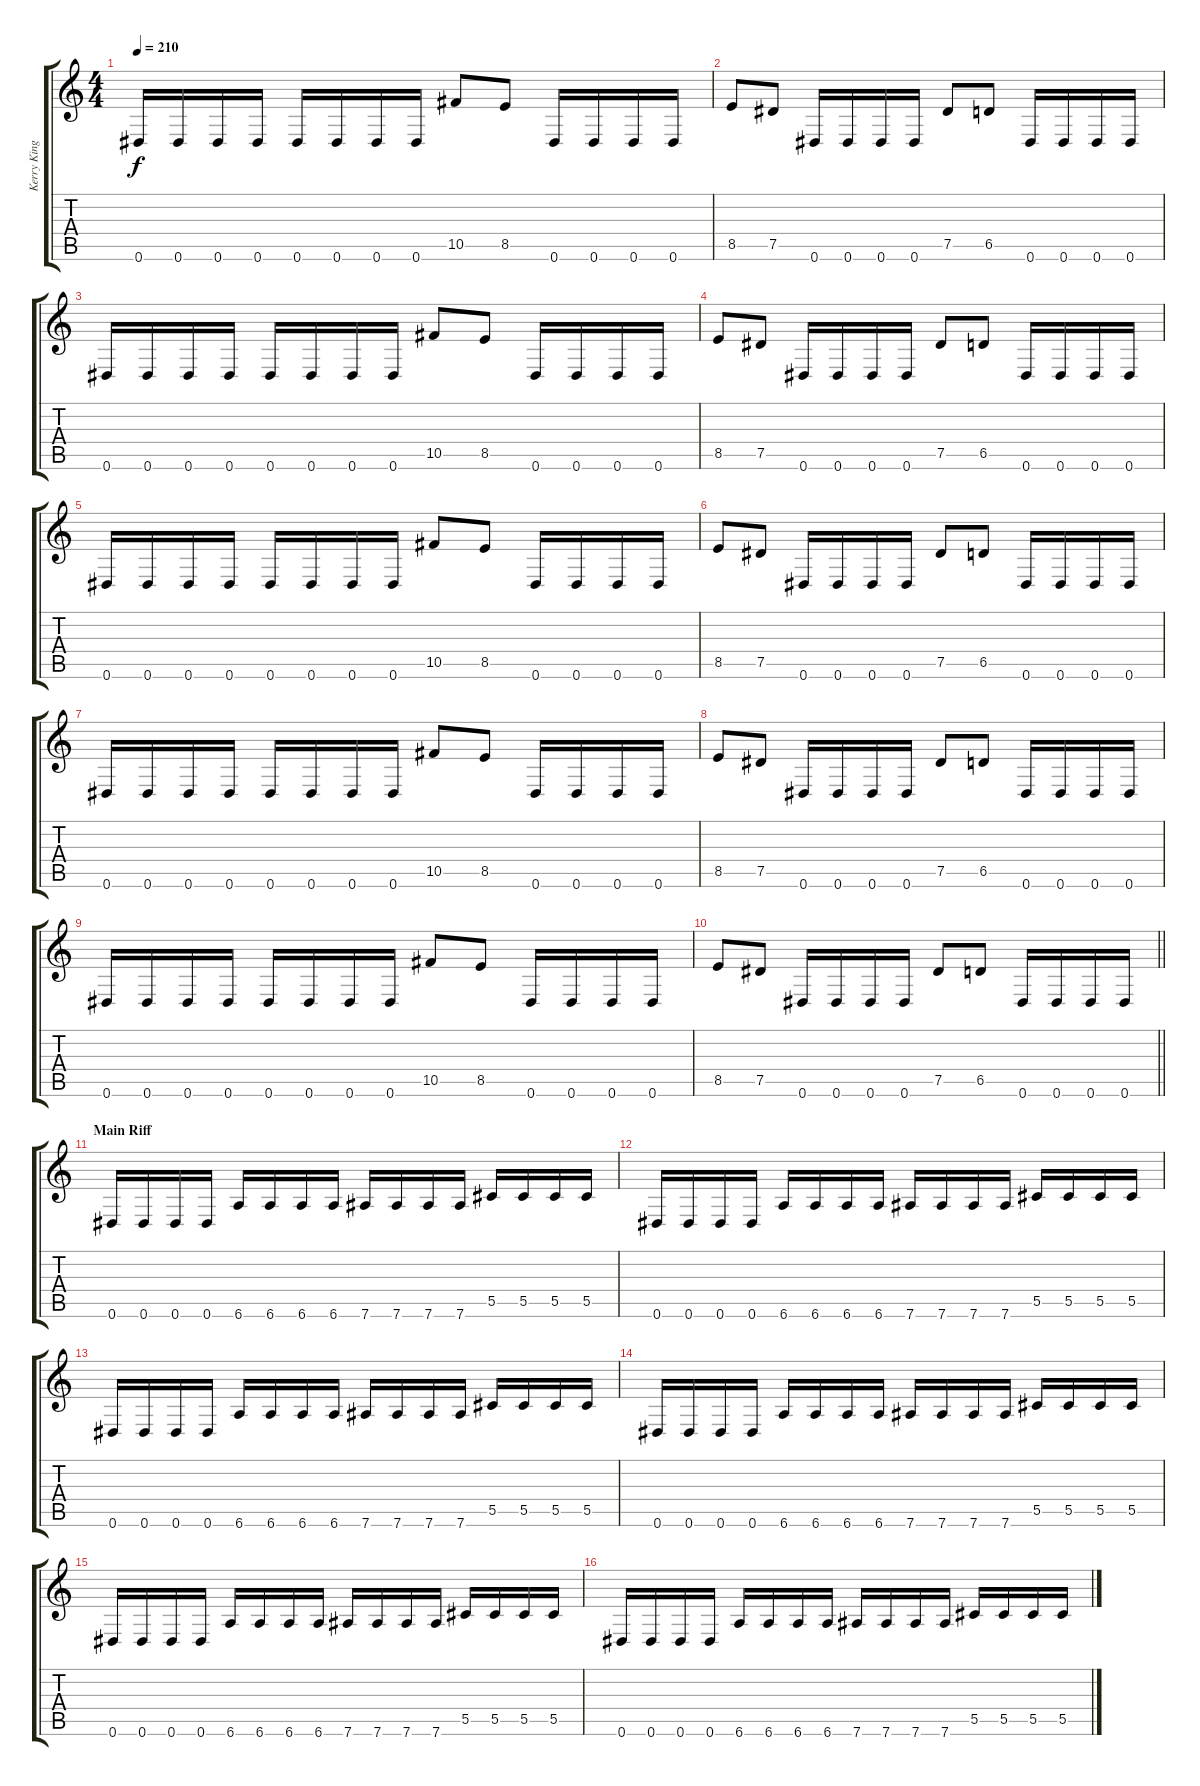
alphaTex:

\track ("Kerry King" "Kerry King") {instrument distortionguitar}
\staff {score tabs}
\tuning (Eb4 Bb3 Gb3 Db3 Ab2 Eb2) {hide}
\ts (4 4)
\tempo 210
\clef g2
\ks c
0.6.16{dy f} 0.6.16 0.6.16 0.6.16 0.6.16 0.6.16 0.6.16 0.6.16 10.5.8 8.5.8 0.6.16 0.6.16 0.6.16 0.6.16 |
8.5.8 7.5.8 0.6.16 0.6.16 0.6.16 0.6.16 7.5.8 6.5.8 0.6.16 0.6.16 0.6.16 0.6.16 |
0.6.16 0.6.16 0.6.16 0.6.16 0.6.16 0.6.16 0.6.16 0.6.16 10.5.8 8.5.8 0.6.16 0.6.16 0.6.16 0.6.16 |
8.5.8 7.5.8 0.6.16 0.6.16 0.6.16 0.6.16 7.5.8 6.5.8 0.6.16 0.6.16 0.6.16 0.6.16 |
0.6.16 0.6.16 0.6.16 0.6.16 0.6.16 0.6.16 0.6.16 0.6.16 10.5.8 8.5.8 0.6.16 0.6.16 0.6.16 0.6.16 |
8.5.8 7.5.8 0.6.16 0.6.16 0.6.16 0.6.16 7.5.8 6.5.8 0.6.16 0.6.16 0.6.16 0.6.16 |
0.6.16 0.6.16 0.6.16 0.6.16 0.6.16 0.6.16 0.6.16 0.6.16 10.5.8 8.5.8 0.6.16 0.6.16 0.6.16 0.6.16 |
8.5.8 7.5.8 0.6.16 0.6.16 0.6.16 0.6.16 7.5.8 6.5.8 0.6.16 0.6.16 0.6.16 0.6.16 |
0.6.16 0.6.16 0.6.16 0.6.16 0.6.16 0.6.16 0.6.16 0.6.16 10.5.8 8.5.8 0.6.16 0.6.16 0.6.16 0.6.16 |
\barLineRight lightlight
8.5.8 7.5.8 0.6.16 0.6.16 0.6.16 0.6.16 7.5.8 6.5.8 0.6.16 0.6.16 0.6.16 0.6.16 |
\section ("" "Main Riff")
0.6.16 0.6.16 0.6.16 0.6.16 6.6.16 6.6.16 6.6.16 6.6.16 7.6.16 7.6.16 7.6.16 7.6.16 5.5.16 5.5.16 5.5.16 5.5.16 |
0.6.16 0.6.16 0.6.16 0.6.16 6.6.16 6.6.16 6.6.16 6.6.16 7.6.16 7.6.16 7.6.16 7.6.16 5.5.16 5.5.16 5.5.16 5.5.16 |
0.6.16 0.6.16 0.6.16 0.6.16 6.6.16 6.6.16 6.6.16 6.6.16 7.6.16 7.6.16 7.6.16 7.6.16 5.5.16 5.5.16 5.5.16 5.5.16 |
0.6.16 0.6.16 0.6.16 0.6.16 6.6.16 6.6.16 6.6.16 6.6.16 7.6.16 7.6.16 7.6.16 7.6.16 5.5.16 5.5.16 5.5.16 5.5.16 |
0.6.16 0.6.16 0.6.16 0.6.16 6.6.16 6.6.16 6.6.16 6.6.16 7.6.16 7.6.16 7.6.16 7.6.16 5.5.16 5.5.16 5.5.16 5.5.16 |
0.6.16 0.6.16 0.6.16 0.6.16 6.6.16 6.6.16 6.6.16 6.6.16 7.6.16 7.6.16 7.6.16 7.6.16 5.5.16 5.5.16 5.5.16 5.5.16
